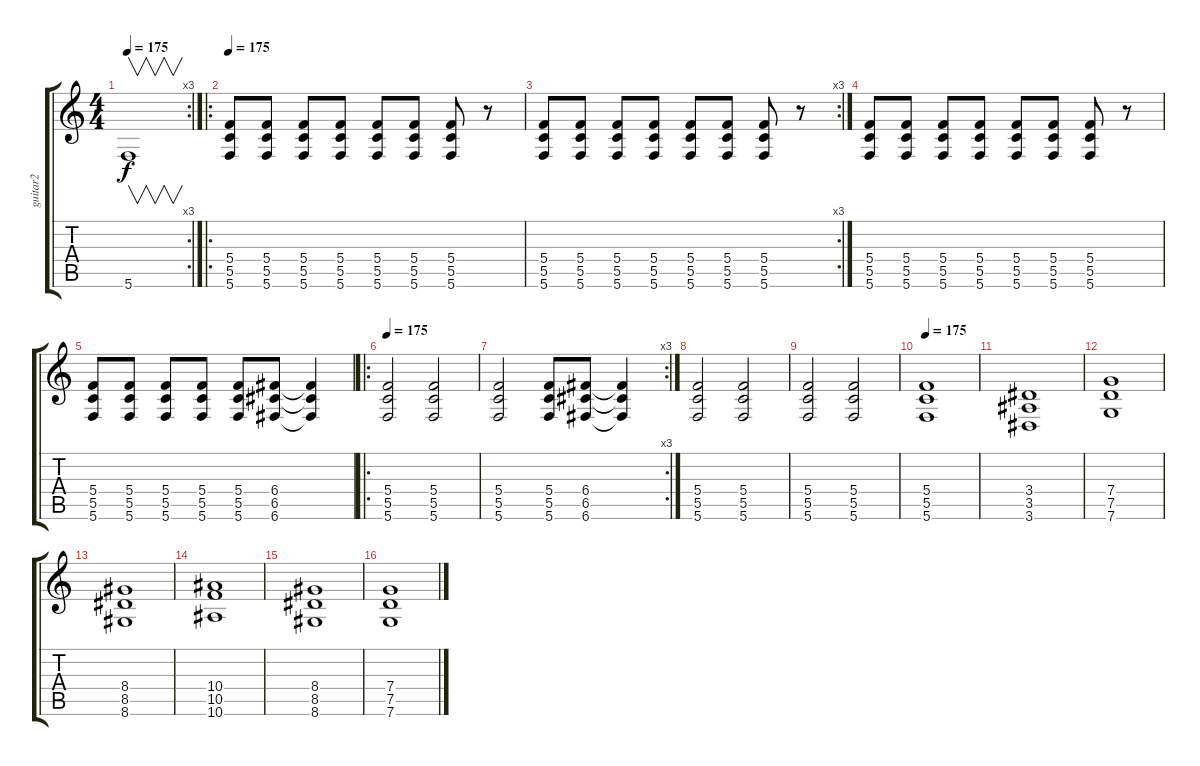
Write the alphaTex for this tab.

\track ("guitar2" "guitar2") {instrument distortionguitar}
\staff {score tabs}
\tuning (D4 A3 F3 C3 G2 C2) {hide}
\rc 3
\ts (4 4)
\tempo 175
\clef g2
\ks c
5.6.1{v dy f} |
\ro
\tempo 175
(5.4 5.5 5.6).8 (5.4 5.5 5.6).8 (5.4 5.5 5.6).8 (5.4 5.5 5.6).8 (5.4 5.5 5.6).8 (5.4 5.5 5.6).8 (5.4 5.5 5.6).8 r.8 |
\rc 3
(5.4 5.5 5.6).8 (5.4 5.5 5.6).8 (5.4 5.5 5.6).8 (5.4 5.5 5.6).8 (5.4 5.5 5.6).8 (5.4 5.5 5.6).8 (5.4 5.5 5.6).8 r.8 |
(5.4 5.5 5.6).8 (5.4 5.5 5.6).8 (5.4 5.5 5.6).8 (5.4 5.5 5.6).8 (5.4 5.5 5.6).8 (5.4 5.5 5.6).8 (5.4 5.5 5.6).8 r.8 |
(5.4 5.5 5.6).8 (5.4 5.5 5.6).8 (5.4 5.5 5.6).8 (5.4 5.5 5.6).8 (5.4 5.5 5.6).8 (6.4 6.5 6.6).8 (6.4{t} 6.5{t} 6.6{t}).4 |
\ro
\tempo 175
(5.4 5.5 5.6).2 (5.4 5.5 5.6).2 |
\rc 3
(5.4 5.5 5.6).2 (5.4 5.5 5.6).8 (6.4 6.5 6.6).8 (6.4{t} 6.5{t} 6.6{t}).4 |
(5.4 5.5 5.6).2 (5.4 5.5 5.6).2 |
(5.4 5.5 5.6).2 (5.4 5.5 5.6).2 |
\tempo 175
(5.4 5.5 5.6).1 |
(3.4 3.5 3.6).1 |
(7.4 7.5 7.6).1 |
(8.4 8.5 8.6).1 |
(10.4 10.5 10.6).1 |
(8.4 8.5 8.6).1 |
(7.4 7.5 7.6).1
